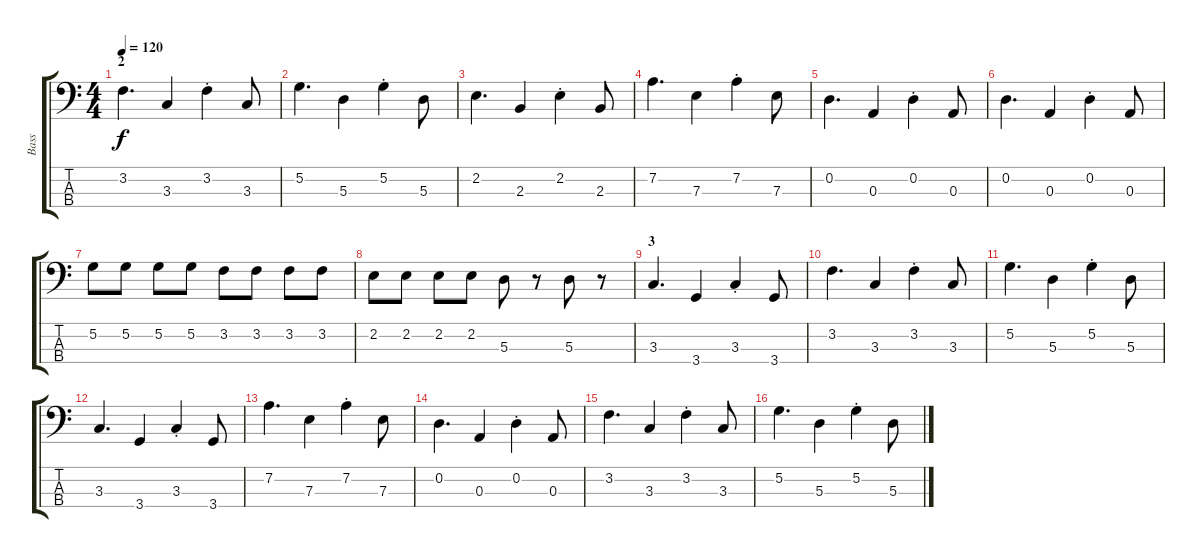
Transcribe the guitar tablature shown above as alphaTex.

\track ("Bass" "Bass") {instrument electricbassfinger}
\staff {score tabs}
\tuning (G2 D2 A1 E1) {hide}
\ts (4 4)
\section ("" "2")
\tempo 120
\clef f4
\ks c
3.2.4{d dy f} 3.3.4 3.2{st}.4 3.3.8 |
5.2.4{d} 5.3.4 5.2{st}.4 5.3.8 |
2.2.4{d} 2.3.4 2.2{st}.4 2.3.8 |
7.2.4{d} 7.3.4 7.2{st}.4 7.3.8 |
0.2.4{d} 0.3.4 0.2{st}.4 0.3.8 |
0.2.4{d} 0.3.4 0.2{st}.4 0.3.8 |
5.2.8 5.2.8 5.2.8 5.2.8 3.2.8 3.2.8 3.2.8 3.2.8 |
2.2.8 2.2.8 2.2.8 2.2.8 5.3.8 r.8 5.3.8 r.8 |
\section ("" "3")
3.3.4{d} 3.4.4 3.3{st}.4 3.4.8 |
3.2.4{d} 3.3.4 3.2{st}.4 3.3.8 |
5.2.4{d} 5.3.4 5.2{st}.4 5.3.8 |
3.3.4{d} 3.4.4 3.3{st}.4 3.4.8 |
7.2.4{d} 7.3.4 7.2{st}.4 7.3.8 |
0.2.4{d} 0.3.4 0.2{st}.4 0.3.8 |
3.2.4{d} 3.3.4 3.2{st}.4 3.3.8 |
5.2.4{d} 5.3.4 5.2{st}.4 5.3.8
